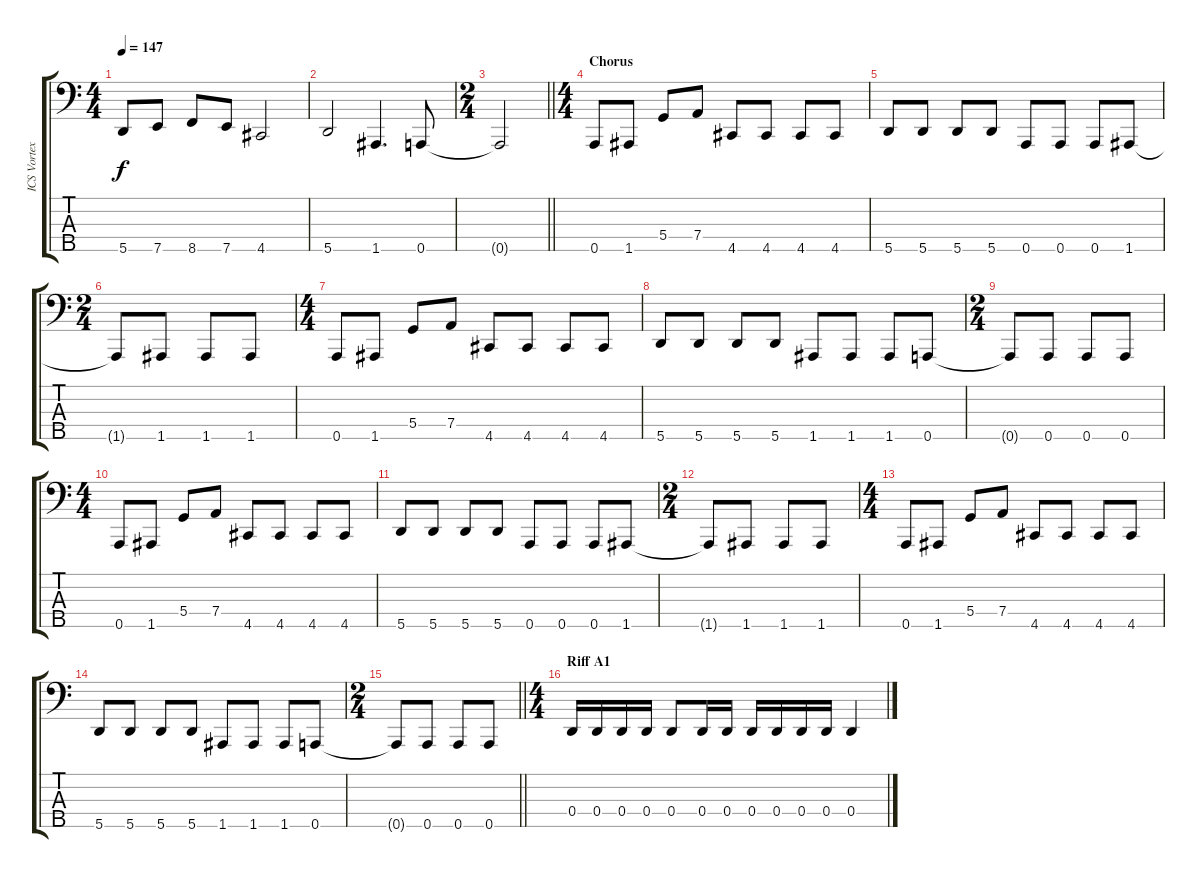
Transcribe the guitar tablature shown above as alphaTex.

\track ("ICS Vortex" "ICS Vortex") {instrument electricbassfinger}
\staff {score tabs}
\tuning (F2 C2 G1 D1 A0) {hide}
\ts (4 4)
\tempo 147
\clef f4
\ks c
5.5.8{dy f} 7.5.8 8.5.8 7.5.8 4.5.2 |
5.5.2 1.5.4{d} 0.5.8 |
\ts (2 4)
\barLineRight lightlight
0.5{t}.2 |
\ts (4 4)
\section ("" "Chorus")
0.5.8 1.5.8 5.4.8 7.4.8 4.5.8 4.5.8 4.5.8 4.5.8 |
5.5.8 5.5.8 5.5.8 5.5.8 0.5.8 0.5.8 0.5.8 1.5.8 |
\ts (2 4)
1.5{t}.8 1.5.8 1.5.8 1.5.8 |
\ts (4 4)
0.5.8 1.5.8 5.4.8 7.4.8 4.5.8 4.5.8 4.5.8 4.5.8 |
5.5.8 5.5.8 5.5.8 5.5.8 1.5.8 1.5.8 1.5.8 0.5.8 |
\ts (2 4)
0.5{t}.8 0.5.8 0.5.8 0.5.8 |
\ts (4 4)
0.5.8 1.5.8 5.4.8 7.4.8 4.5.8 4.5.8 4.5.8 4.5.8 |
5.5.8 5.5.8 5.5.8 5.5.8 0.5.8 0.5.8 0.5.8 1.5.8 |
\ts (2 4)
1.5{t}.8 1.5.8 1.5.8 1.5.8 |
\ts (4 4)
0.5.8 1.5.8 5.4.8 7.4.8 4.5.8 4.5.8 4.5.8 4.5.8 |
5.5.8 5.5.8 5.5.8 5.5.8 1.5.8 1.5.8 1.5.8 0.5.8 |
\ts (2 4)
\barLineRight lightlight
0.5{t}.8 0.5.8 0.5.8 0.5.8 |
\ts (4 4)
\section ("" "Riff A1")
0.4.16 0.4.16 0.4.16 0.4.16 0.4.8 0.4.16 0.4.16 0.4.16 0.4.16 0.4.16 0.4.16 0.4.4
